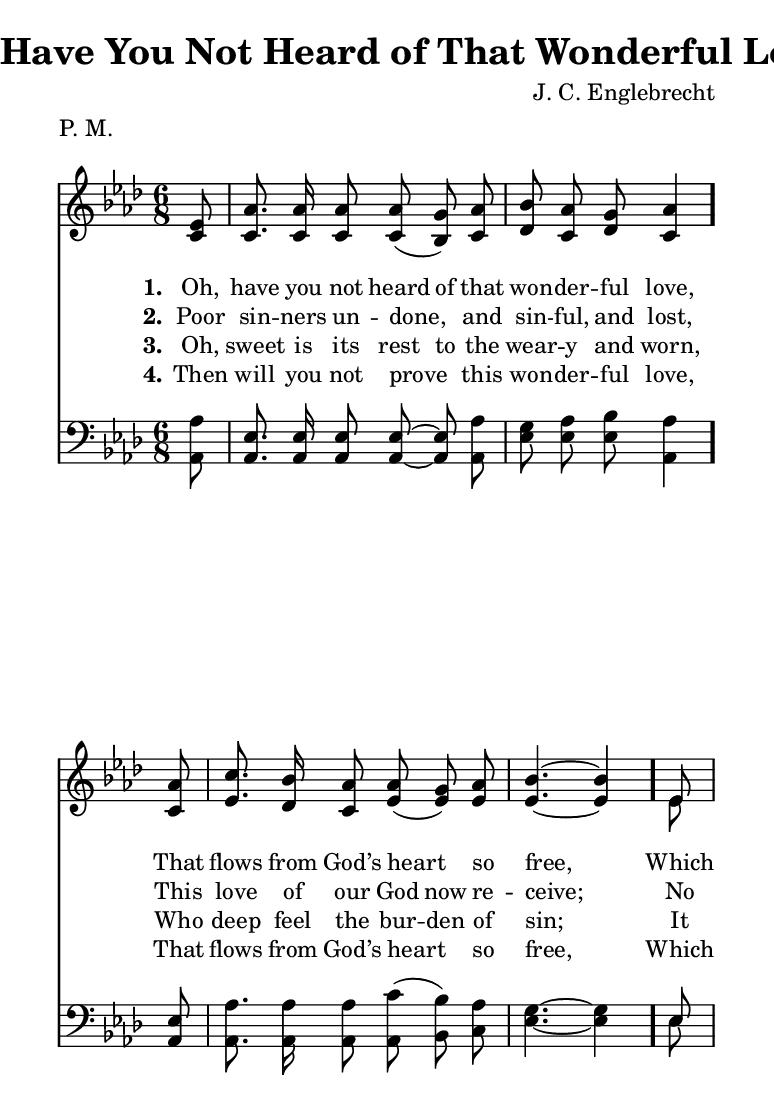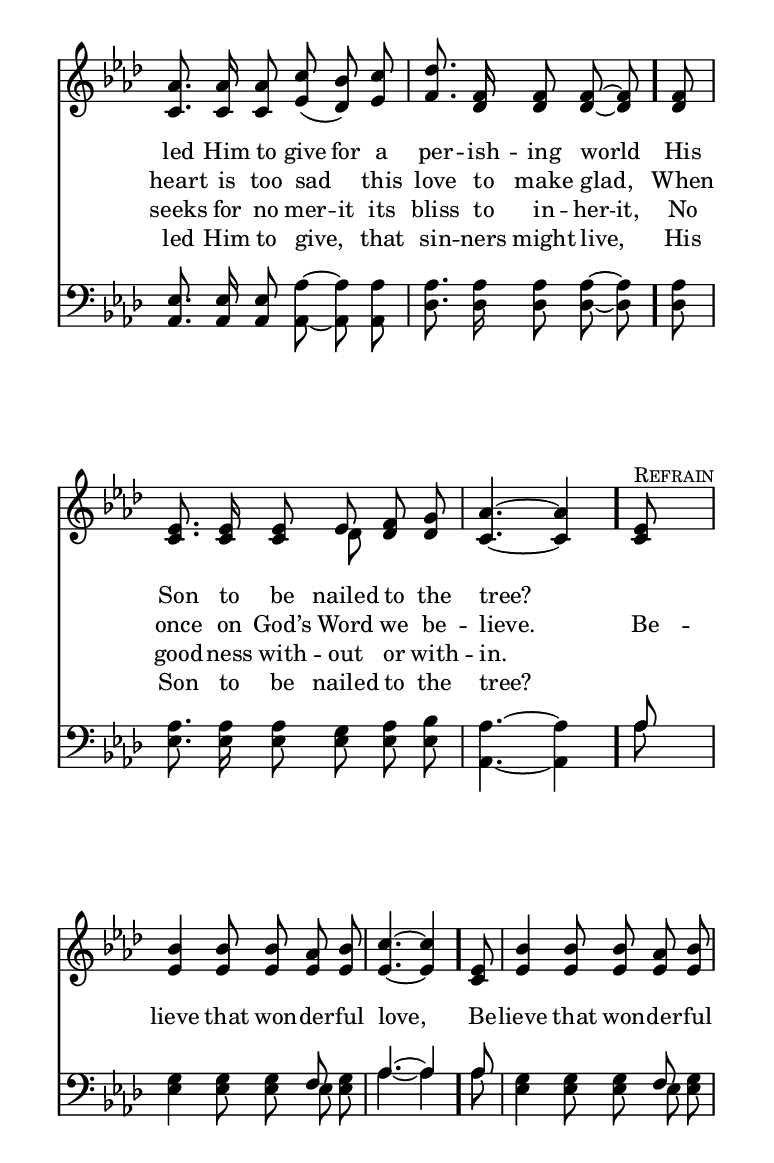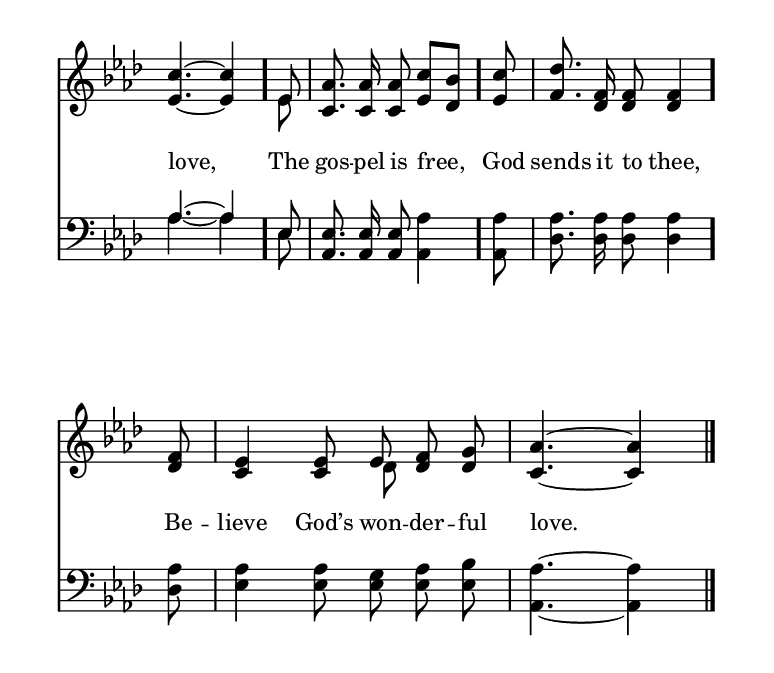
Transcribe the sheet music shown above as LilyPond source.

\include "common/global.ily"
\paper {
  \include "common/paper.ily"
  ragged-last-bottom = ##t
  systems-per-page = ##f
  system-count = #(cond (is-eogsized 5) (#t #f))
  page-count = #(cond (is-eogsized 2) (#t #f))
}

\header{
  %gospel
  hymnnumber = "25"
  title = "Oh, Have You Not Heard of That Wonderful Love?"
  markuptitle = \markup \center-column { "Oh, Have You Not Heard of That" "Wonderful Love?" \vspace #0.5 }
  tunename = ""
  meter = "P. M."
  poet = ""
  composer = "J. C. Englebrecht"
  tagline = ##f
}

% for fermata in MIDI
ta = { \tempo 8=120 }
tb = { \tempo 8=60  }

patternAA = { c8 | c8. c16 c8 c8( c8) c8 | c8 c8 c8 c4        }
patternAB = { c8 | c8. c16 c8 c8( c8) c8 | c8. c16 c8 c8 ~ c8 }
patternAC = { c8 | c8. c16 c8 c8 ~ c8 c8 | c8 c8 c8 c4        }
patternAD = { c8 | c8. c16 c8 c8 ~ c8 c8 | c8. c16 c8 c8 ~ c8 }

patternBA = { c8 | c8. c16 c8 c8( c8) c8 | c4. ~ c4 }
patternBB = { c8 | c8. c16 c8 c8  c8  c8 | c4. ~ c4 }

patternCA = { c8 | c4 c8 c8 c8 c8 c4. ~ c4 }

patternDA = { c8 | c8. c16 c8 c8[ c8] c8 | c8. c16 c8 c4 }
patternDB = { c8 | c8. c16 c8 c4      c8 | c8. c16 c8 c4 }

global = {
  \include "common/overrides.ily"
  \override Staff.TimeSignature.style = #'numbered
  \time 6/8
  \override Score.MetronomeMark.transparent = ##t % hide all fermata changes too
  \ta
  \key aes \major
  \partial 8
  \autoBeamOff
}

notesSoprano = {
\global
\relative c' {

  \changePitch \patternAA { ees  | aes aes aes aes g aes | bes aes g aes }
  \changePitch \patternBA { aes  | c bes aes aes g aes   | bes bes       }
  \changePitch \patternAB { ees, | aes aes aes c bes c   | des f, f f f  }
  \changePitch \patternBB { f    | ees ees ees ees f g   | aes aes       }

  << s^\markup { \small \caps "Refrain" }
  \changePitch \patternCA { ees  | bes' bes bes aes bes | c c        } >>
  \changePitch \patternCA { ees, | bes' bes bes aes bes | c c        }
  \changePitch \patternDA { ees, | aes aes aes c bes c  | des f, f f }
  \changePitch \patternCA { f    | ees ees ees f g      | aes aes    }

  \bar "|."

}
}

notesAlto = {
\global
\relative e' {

  \changePitch \patternAA { c   | c c c c bes c         | des c des c       }
  \changePitch \patternBA { c   | ees des c ees ees ees | ees ees           }
  \changePitch \patternAB { ees | c c c ees des ees     | f des des des des }
  \changePitch \patternBB { des | c c c des des des     | c c               }

  \changePitch \patternCA { c   | ees ees ees ees ees   | ees ees           }
  \changePitch \patternCA { c   | ees ees ees ees ees   | ees ees           }
  \changePitch \patternDA { ees | c c c ees des ees     | f des des des     }
  \changePitch \patternCA { des | c c des des des       | c c               }

}
}

notesTenor = {
\global
\relative a {

  \changePitch \patternAC { aes | ees ees ees ees ees aes | g aes bes aes       }
  \changePitch \patternBA { ees | aes aes aes c bes aes   | g g                 }
  \changePitch \patternAD { ees | ees ees ees aes aes aes | aes aes aes aes aes }
  \changePitch \patternBB { aes | aes aes aes g aes bes   | aes aes             }

  \changePitch \patternCA { aes | g g g f g               | aes aes             }
  \changePitch \patternCA { aes | g g g f g               | aes aes             }
  \changePitch \patternDB { ees | ees ees ees aes aes     | aes aes aes aes     }
  \changePitch \patternCA { aes | aes aes g aes bes       | aes aes             }

}
}

notesBass = {
\global
\relative a, {

  \changePitch \patternAC { aes  | aes aes aes aes aes aes  | ees' ees ees aes,   }
  \changePitch \patternBA { aes  | aes aes aes aes bes c    | ees ees             }
  \changePitch \patternAD { ees  | aes, aes aes aes aes aes | des des des des des }
  \changePitch \patternBB { des  | ees ees ees ees ees ees  | aes, aes            }

  \changePitch \patternCA { aes' | ees ees ees ees ees      | aes aes             }
  \changePitch \patternCA { aes  | ees ees ees ees ees      | aes aes             }
  \changePitch \patternDB { ees  | aes, aes aes aes aes     | des des des des     }
  \changePitch \patternCA { des  | ees ees ees ees ees      | aes, aes            }

}
}

Refrain = \lyricmode {

Be -- lieve that won -- der -- ful love, \bar "."
Be -- lieve that won -- der -- ful love, \bar "."
The gos -- pel is free, \bar "." God sends it to thee, \bar "."
Be -- lieve God’s won -- der -- ful love. \bar "."

}

wordsA = \lyricmode {
\set stanza = "1."

Oh, have you not { \mon } heard of { \moff } that won -- der -- ful love, \bar "."
That flows from God’s heart so free, \bar "."
Which led Him to { \mon } give for { \moff } a per -- ish -- ing world \bar "."
His Son to be nailed to the tree? \bar "."

}

wordsB = \lyricmode {
\set stanza = "2."

Poor sin -- ners un -- done, and sin -- ful, and lost,
This love of our { \mon } God now { \moff } re -- ceive;
No heart is too sad this love to make glad,
When once on God’s Word we be -- lieve.

\bar "."

\Refrain

}

wordsC = \lyricmode {
\set stanza = "3."

Oh, sweet is its { \mon } rest to { \moff } the wear -- y and worn,
Who deep feel the { \mon } bur -- den { \moff } of sin;
It seeks for no { \mon } mer -- it { \moff } its bliss to { \mon } in -- her -- it, { \moff }
No good -- ness with -- out or with -- in.

}

wordsD = \lyricmode {
\set stanza = "4."

Then will you not prove this won -- der -- ful love,
That flows from God’s heart so free,
Which led Him to give, that sin -- ners might live,
His Son to be nailed to the tree?

}

\score {
  \context ChoirStaff <<
    \context Staff = upper <<
      \set Staff.autoBeaming = ##f
      \set ChoirStaff.systemStartDelimiter = #'SystemStartBar
      \set ChoirStaff.printPartCombineTexts = ##f
      \partcombine #'(2 . 11) \notesSoprano \notesAlto
      \context NullVoice = sopranos { \voiceOne << \notesSoprano >> }
      \context Lyrics = one   \lyricsto sopranos \wordsA
      \context Lyrics = two   \lyricsto sopranos \wordsB
      \context Lyrics = three \lyricsto sopranos \wordsC
      \context Lyrics = four  \lyricsto sopranos \wordsD
      %\context Lyrics = five  \lyricsto sopranos \wordsE
    >>
    \context Staff = men <<
      \set Staff.autoBeaming = ##f
      \clef bass
      \set ChoirStaff.printPartCombineTexts = ##f
      \partcombine #'(2 . 11) \notesTenor \notesBass
    >>
  >>
  \layout {
    \include "common/layout.ily"
  }
  #(cond ((ly:get-option 'eog-midi-permitted) #{ \midi{
    \include "common/midi.ily"
  } #}))
}

\version "2.19.49"  % necessary for upgrading to future LilyPond versions.

% vi:set et ts=2 sw=2 ai nocindent syntax=lilypond:
